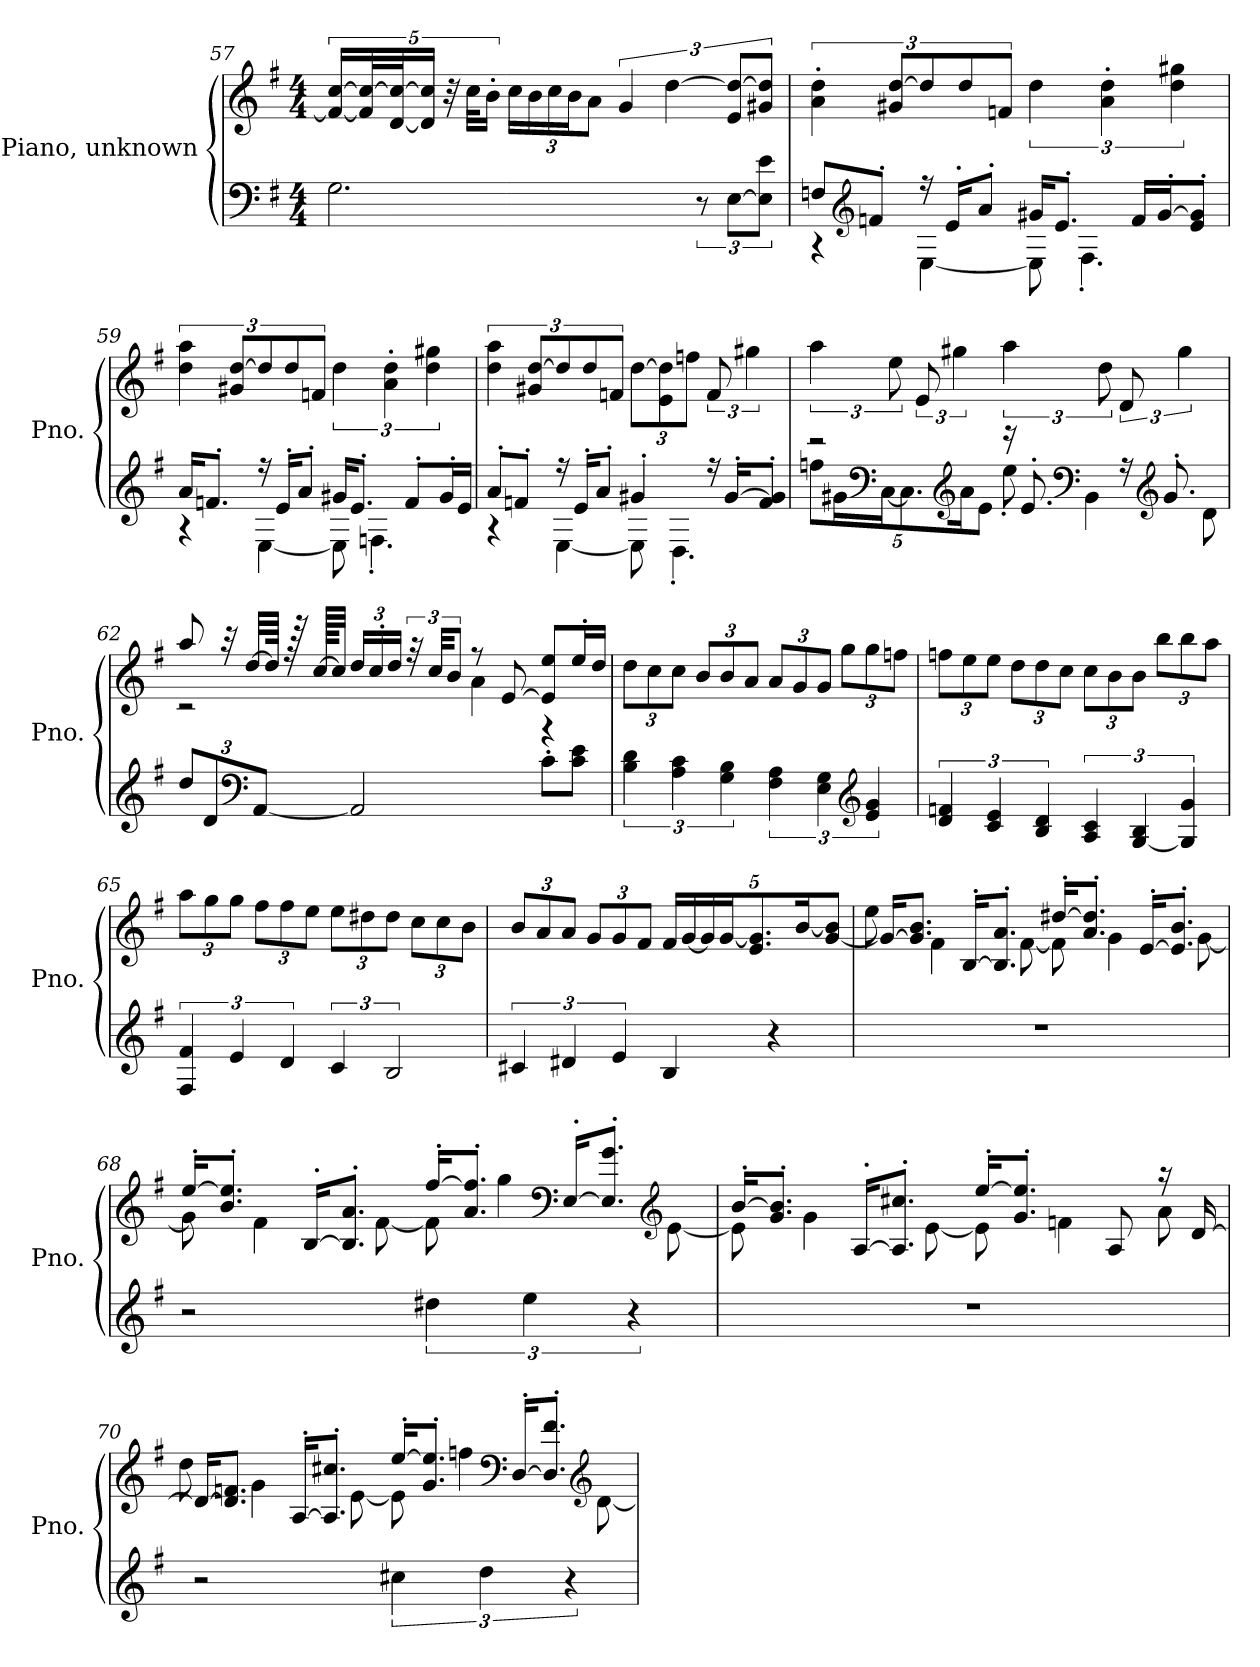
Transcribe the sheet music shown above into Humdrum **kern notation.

**kern	**kern
*part1	*part1
*staff2	*staff1
*I"Piano, unknown	*
*I'Pno.	*
*clefF4	*clefG2
*k[f#]	*k[f#]
*M4/4	*M4/4
=57	=57
2.G\	20f#/_ [20cc/LL
.	40f#/] 40cc/_L
.	[40d/ 40cc/_J
.	20d/] 20cc/]JJ
.	40r
.	40cc\KLL
.	20b'\JJ
*	*Xbrackettup
.	24cc\LL
.	24b\
.	24cc\
.	24b\J
.	12a\J
*	*brackettup
.	6g/
.	[6dd\
12r	.
[12E\L	12e/ 12dd/_L
12E\] 12e\J	12g#X/ 12dd/]J
!!LO:LB:g=z
=58	=58
*^	*
8Fn/L	4r	6a\' 6dd\'
*clefG2	*	*
8fn'/J	.	.
.	.	12g#X/ [12dd/L
16r	[4E\	12dd/]
16e'/KL	.	.
.	.	12dd/
8a'/J	.	.
.	.	12fn/J
16g#X/KL	8E\]	6dd\
8.e'/J	.	.
.	4.F'\	.
.	.	6a\' 6dd\'
16f/LL	.	.
[16g#'/J	.	.
.	.	6dd\ 6gg#X\
8e/' 8g#/]'J	.	.
=59	=59	=59
16a/KL	4r	6dd\ 6aa\
8.fn'/J	.	.
.	.	12g#X/ [12dd/L
16r	[4E\	12dd/]
16e'/KL	.	.
.	.	12dd/
8a'/J	.	.
.	.	12fn/J
16g#X/KL	8E\]	6dd\
8.e'/J	.	.
.	4.Fn'\	.
.	.	6a\' 6dd\'
8f'/L	.	.
.	.	6dd\ 6gg#X\
16g#'/L	.	.
16e/JJ	.	.
!!LO:LB:g=z
=60	=60	=60
8a'/L	4r	6dd\ 6aa\
8fn'/J	.	.
.	.	12g#X/ [12dd/L
16r	[4E\	12dd/]
16e'/KL	.	.
.	.	12dd/
8a'/J	.	.
.	.	12fn/J
*	*	*Xbrackettup
4g#X'/	8E\]	[12dd\L
.	.	12e\ 12dd\]
.	4.D'\	.
.	.	12ffn\J
*	*	*brackettup
16r	.	12f/
[16g#'/KL	.	.
.	.	6gg#X\
8f/' 8g#/]'J	.	.
=61	=61	=61
*	*Xbrackettup	*
2r	10ffn\L	6aa\
.	20g#X\L	.
*clefF4	*	*
.	[20C\J	.
.	.	12ee\
.	10.C\]	.
.	.	12e/
.	.	6gg#X\
*clefG2	*	*
.	20a\K	.
.	10e\J	.
16r	8ee'\	6aa\
8.e'/	.	.
*clefF4	*	*
.	4BB\	.
.	.	12dd\
16r	.	12d/
*clefG2	*	*
8.g#'/	.	.
.	.	6gg#\
.	8d\	.
*v	*v	*
!!LO:PB:g=z
=62	=62
*	*^
12dd/L	8aa/	2r
12d/	.	.
.	32r	.
.	[32dd/LLL	.
*clefF4	*	*
[12AA/J	.	.
.	64dd/JJJk]	.
.	128r	.
.	[128cc/KKLLL	.
.	32cc/JJJ]	.
*	*Xbrackettup	*
2AA/]	24dd/LL	.
.	24cc'/	.
.	24dd/JJ	.
*	*brackettup	*
.	48r	.
.	48cc/KKL	.
.	12b/J	.
.	8r	4a\
.	[8e/	.
8c'\L	8e/] 8ee/L	4r
8c\ 8e\J	16ee'/L	.
.	16dd/JJ	.
*	*v	*v
=63	=63
*brackettup	*Xbrackettup
6B\ 6d\	12dd\L
.	12cc\
6A\ 6c\	12cc\J
.	12b/L
6G\ 6B\	12b/
.	12a/J
6F#\ 6A\	12a/L
.	12g/
6E\ 6G\	12g/J
.	12gg\L
*clefG2	*
6e/ 6g/	12gg\
.	12ffn\J
!!LO:LB:g=z
=64	=64
6d/ 6fn/	12ffn\L
.	12ee\
6c/ 6e/	12ee\J
.	12dd\L
6B/ 6d/	12dd\
.	12cc\J
6A/ 6c/	12cc\L
.	12b\
[6G/ 6B/	12b\J
.	12bb\L
6G/] 6g/	12bb\
.	12aa\J
=65	=65
6F#/ 6f#/	12aa\L
.	12gg\
6e/	12gg\J
.	12ff#\L
6d/	12ff#\
.	12ee\J
6c/	12ee\L
.	12dd#X\
3B/	12dd#\J
.	12cc\L
.	12cc\
.	12b\J
=66	=66
6c#X/	12b/L
.	12a/
6d#X/	12a/J
.	12g/L
6e/	12g/
.	12f#/J
4B/	20f#/LL
.	[20g/
.	20g/]
.	[20g/J
.	10.e/ 10.g/]
4r	.
.	[20b/K
.	[10g/ 10b/]J
!!LO:LB:g=z
=67	=67
*	*^
1r	16g/KL_	8ee\
.	8.g/] 8.b/J	.
.	.	4f#\
.	[16B'/KL	.
.	8.B/]' 8.a/'J	.
.	.	[8f#\
.	[16dd#X'/KL	8f#\]
.	8.a/' 8.dd#/]'J	.
.	.	4g\
.	[16e'/KL	.
.	8.e/]' 8.b/'J	.
.	.	[8g\
=68	=68	=68
2r	[16ee'/KL	8g\]
.	8.b/' 8.ee/]'J	.
.	.	4f#\
.	[16B'/KL	.
.	8.B/]' 8.a/'J	.
.	.	[8f#\
6dd#X\	[16ff#'/KL	8f#\]
.	8.a/' 8.ff#/]'J	.
.	.	4gg\
6ee\	.	.
*	*clefF4	*
.	[16E'/KL	.
.	8.E/]' 8.g/'J	.
6r	.	.
*	*clefG2	*
.	.	[8e\
!!LO:LB:g=z	!!
=69	=69	=69
1r	[16b'/KL	8e\]
.	8.g/' 8.b/]'J	.
.	.	4g\
.	[16A'/KL	.
.	8.A/]' 8.cc#X/'J	.
.	.	[8e\
.	[16ee'/KL	8e\]
.	8.g/' 8.ee/]'J	.
.	.	4fn\
.	8A/	.
.	16r	8a\
.	[16d/	.
=70	=70	=70
2r	16d/KL_	8dd\
.	8.d/] 8.fn/J	.
.	.	4g\
.	[16A'/KL	.
.	8.A/]' 8.cc#X/'J	.
.	.	[8e\
6cc#X\	[16ee'/KL	8e\]
.	8.g/' 8.ee/]'J	.
.	.	4ffn\
6dd\	.	.
*	*clefF4	*
.	[16D'/KL	.
.	8.D/]' 8.f/'J	.
6r	.	.
*	*clefG2	*
.	.	[8d\
*	*v	*v
=	=
*-	*-
